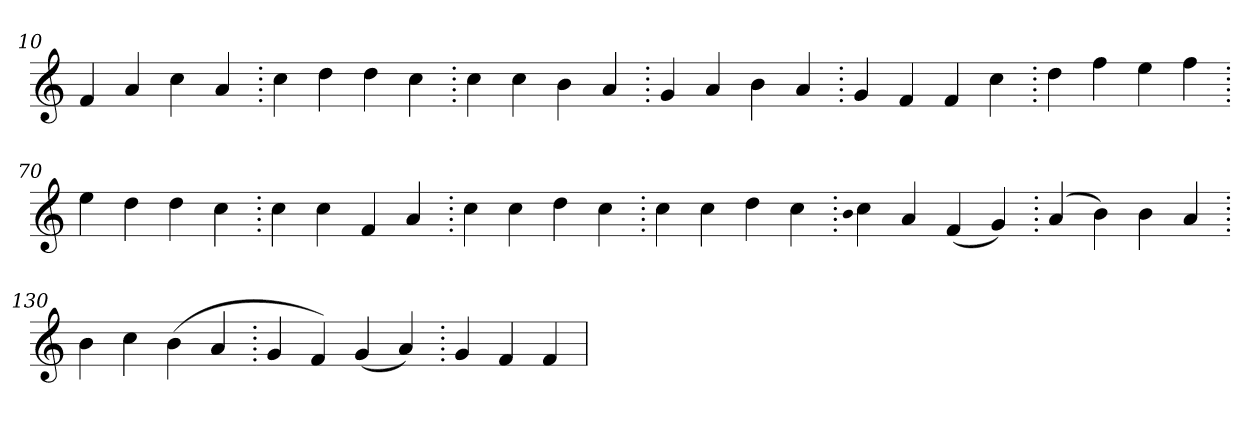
**kern
*part1
*staff1
*clefG2
=10.
4f
4a
4cc
4a
=20.
4cc
4dd
4dd
4cc
=30.
4cc
4cc
4b
4a
=40.
4g
4a
4b
4a
=50.
4g
4f
4f
4cc
=60.
4dd
4ff
4ee
4ff
=70.
4ee
4dd
4dd
4cc
=80.
4cc
4cc
4f
4a
=90.
4cc
4cc
4dd
4cc
=100.
4cc
4cc
4dd
4cc
=110.
qqb
4cc
4a
(>4f
4g)
=120.
(>4a
4b)
4b
4a
=130.
4b
4cc
(>4b
4a
=140.
4g
4f)
(>4g
4a)
=150.
4g
4f
4f
=
*-
